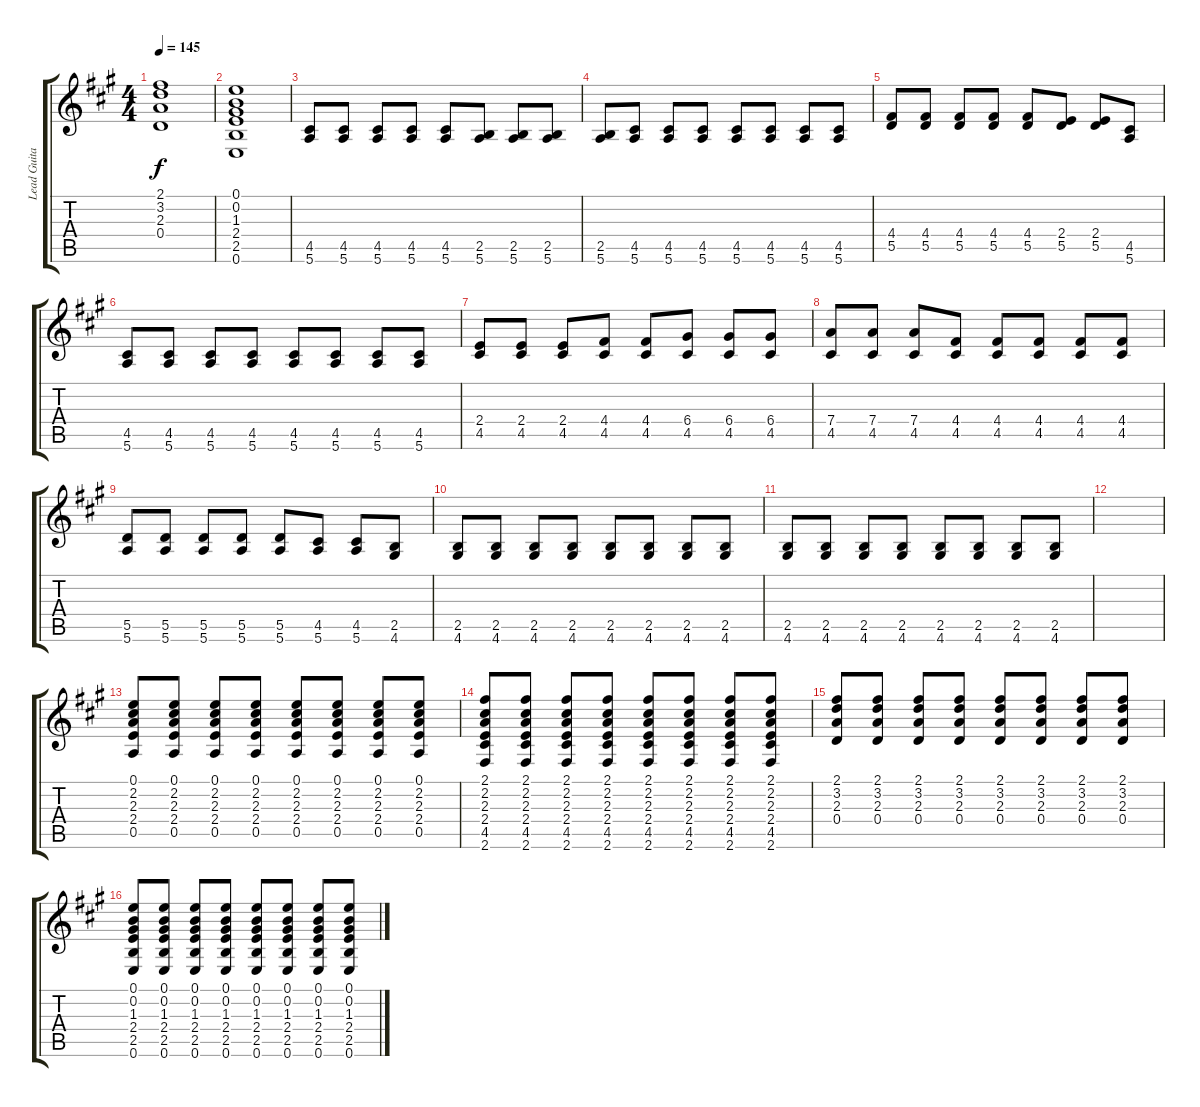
\track ("Lead Guitar" "Lead Guita") {instrument electricguitarmuted}
\staff {score tabs}
\tuning (E4 B3 G3 D3 A2 E2) {hide}
\ts (4 4)
\tempo 145
\clef g2
\ks a
(2.1 3.2 2.3 0.4).1{dy f} |
(0.1 0.2 1.3 2.4 2.5 0.6).1 |
(4.5 5.6).8 (4.5 5.6).8 (4.5 5.6).8 (4.5 5.6).8 (4.5 5.6).8 (2.5 5.6).8 (2.5 5.6).8 (2.5 5.6).8 |
(2.5 5.6).8 (4.5 5.6).8 (4.5 5.6).8 (4.5 5.6).8 (4.5 5.6).8 (4.5 5.6).8 (4.5 5.6).8 (4.5 5.6).8 |
(4.4 5.5).8 (4.4 5.5).8 (4.4 5.5).8 (4.4 5.5).8 (4.4 5.5).8 (2.4 5.5).8 (2.4 5.5).8 (4.5 5.6).8 |
(4.5 5.6).8 (4.5 5.6).8 (4.5 5.6).8 (4.5 5.6).8 (4.5 5.6).8 (4.5 5.6).8 (4.5 5.6).8 (4.5 5.6).8 |
(2.4 4.5).8 (2.4 4.5).8 (2.4 4.5).8 (4.4 4.5).8 (4.4 4.5).8 (6.4 4.5).8 (6.4 4.5).8 (6.4 4.5).8 |
(7.4 4.5).8 (7.4 4.5).8 (7.4 4.5).8 (4.4 4.5).8 (4.4 4.5).8 (4.4 4.5).8 (4.4 4.5).8 (4.4 4.5).8 |
(5.5 5.6).8 (5.5 5.6).8 (5.5 5.6).8 (5.5 5.6).8 (5.5 5.6).8 (4.5 5.6).8 (4.5 5.6).8 (2.5 4.6).8 |
(2.5 4.6).8 (2.5 4.6).8 (2.5 4.6).8 (2.5 4.6).8 (2.5 4.6).8 (2.5 4.6).8 (2.5 4.6).8 (2.5 4.6).8 |
(2.5 4.6).8 (2.5 4.6).8 (2.5 4.6).8 (2.5 4.6).8 (2.5 4.6).8 (2.5 4.6).8 (2.5 4.6).8 (2.5 4.6).8 |
|
(0.1 2.2 2.3 2.4 0.5).8 (0.1 2.2 2.3 2.4 0.5).8 (0.1 2.2 2.3 2.4 0.5).8 (0.1 2.2 2.3 2.4 0.5).8 (0.1 2.2 2.3 2.4 0.5).8 (0.1 2.2 2.3 2.4 0.5).8 (0.1 2.2 2.3 2.4 0.5).8 (0.1 2.2 2.3 2.4 0.5).8 |
(2.1 2.2 2.3 2.4 4.5 2.6).8 (2.1 2.2 2.3 2.4 4.5 2.6).8 (2.1 2.2 2.3 2.4 4.5 2.6).8 (2.1 2.2 2.3 2.4 4.5 2.6).8 (2.1 2.2 2.3 2.4 4.5 2.6).8 (2.1 2.2 2.3 2.4 4.5 2.6).8 (2.1 2.2 2.3 2.4 4.5 2.6).8 (2.1 2.2 2.3 2.4 4.5 2.6).8 |
(2.1 3.2 2.3 0.4).8 (2.1 3.2 2.3 0.4).8 (2.1 3.2 2.3 0.4).8 (2.1 3.2 2.3 0.4).8 (2.1 3.2 2.3 0.4).8 (2.1 3.2 2.3 0.4).8 (2.1 3.2 2.3 0.4).8 (2.1 3.2 2.3 0.4).8 |
(0.1 0.2 1.3 2.4 2.5 0.6).8 (0.1 0.2 1.3 2.4 2.5 0.6).8 (0.1 0.2 1.3 2.4 2.5 0.6).8 (0.1 0.2 1.3 2.4 2.5 0.6).8 (0.1 0.2 1.3 2.4 2.5 0.6).8 (0.1 0.2 1.3 2.4 2.5 0.6).8 (0.1 0.2 1.3 2.4 2.5 0.6).8 (0.1 0.2 1.3 2.4 2.5 0.6).8
